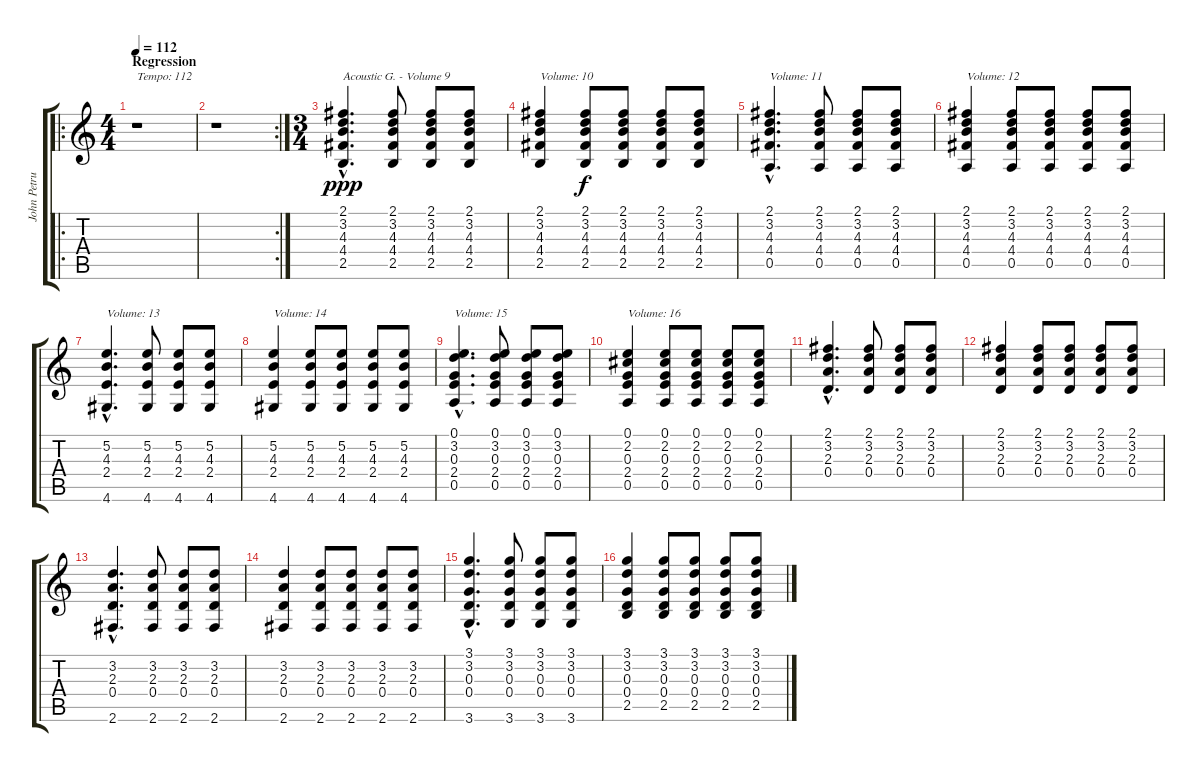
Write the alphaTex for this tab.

\track ("John Petrucci - 6 Strings Guitar" "John Petru") {instrument distortionguitar}
\staff {score tabs}
\tuning (E4 B3 G3 D3 A2 E2) {hide}
\ro
\ts (4 4)
\section ("" "Regression")
\tempo 112
\clef g2
\ks c
r.1{txt "Tempo: 112" dy ppp instrument distortionguitar} |
\rc 2
r.1 |
\ts (3 4)
(2.1{hac} 3.2{hac} 4.3{hac} 4.4{hac} 2.5{hac}).4{d txt "Acoustic G. - Volume 9" volume 9 instrument acousticguitarsteel} (2.1 3.2 4.3 4.4 2.5).8 (2.1 3.2 4.3 4.4 2.5).8 (2.1 3.2 4.3 4.4 2.5).8 |
(2.1 3.2 4.3 4.4 2.5).4{txt "Volume: 10" volume 10} (2.1 3.2 4.3 4.4 2.5).8{dy f} (2.1 3.2 4.3 4.4 2.5).8 (2.1 3.2 4.3 4.4 2.5).8 (2.1 3.2 4.3 4.4 2.5).8 |
(2.1{hac} 3.2{hac} 4.3{hac} 4.4{hac} 0.5{hac}).4{d txt "Volume: 11" volume 11} (2.1 3.2 4.3 4.4 0.5).8 (2.1 3.2 4.3 4.4 0.5).8 (2.1 3.2 4.3 4.4 0.5).8 |
(2.1 3.2 4.3 4.4 0.5).4{txt "Volume: 12" volume 12} (2.1 3.2 4.3 4.4 0.5).8 (2.1 3.2 4.3 4.4 0.5).8 (2.1 3.2 4.3 4.4 0.5).8 (2.1 3.2 4.3 4.4 0.5).8 |
(5.2{hac} 4.3{hac} 2.4{hac} 4.6{hac}).4{d txt "Volume: 13" volume 13} (5.2 4.3 2.4 4.6).8 (5.2 4.3 2.4 4.6).8 (5.2 4.3 2.4 4.6).8 |
(5.2 4.3 2.4 4.6).4{txt "Volume: 14" volume 14} (5.2 4.3 2.4 4.6).8 (5.2 4.3 2.4 4.6).8 (5.2 4.3 2.4 4.6).8 (5.2 4.3 2.4 4.6).8 |
(0.1{hac} 3.2{hac} 0.3{hac} 2.4{hac} 0.5{hac}).4{d txt "Volume: 15" volume 15} (0.1 3.2 0.3 2.4 0.5).8 (0.1 3.2 0.3 2.4 0.5).8 (0.1 3.2 0.3 2.4 0.5).8 |
(0.1 2.2 0.3 2.4 0.5).4{txt "Volume: 16" volume 16} (0.1 2.2 0.3 2.4 0.5).8 (0.1 2.2 0.3 2.4 0.5).8 (0.1 2.2 0.3 2.4 0.5).8 (0.1 2.2 0.3 2.4 0.5).8 |
(2.1{hac} 3.2{hac} 2.3{hac} 0.4{hac}).4{d} (2.1 3.2 2.3 0.4).8 (2.1 3.2 2.3 0.4).8 (2.1 3.2 2.3 0.4).8 |
(2.1 3.2 2.3 0.4).4 (2.1 3.2 2.3 0.4).8 (2.1 3.2 2.3 0.4).8 (2.1 3.2 2.3 0.4).8 (2.1 3.2 2.3 0.4).8 |
(3.2{hac} 2.3{hac} 0.4{hac} 2.6{hac}).4{d} (3.2 2.3 0.4 2.6).8 (3.2 2.3 0.4 2.6).8 (3.2 2.3 0.4 2.6).8 |
(3.2 2.3 0.4 2.6).4 (3.2 2.3 0.4 2.6).8 (3.2 2.3 0.4 2.6).8 (3.2 2.3 0.4 2.6).8 (3.2 2.3 0.4 2.6).8 |
(3.1{hac} 3.2{hac} 0.3{hac} 0.4{hac} 3.6{hac}).4{d} (3.1 3.2 0.3 0.4 3.6).8 (3.1 3.2 0.3 0.4 3.6).8 (3.1 3.2 0.3 0.4 3.6).8 |
(3.1 3.2 0.3 0.4 2.5).4 (3.1 3.2 0.3 0.4 2.5).8 (3.1 3.2 0.3 0.4 2.5).8 (3.1 3.2 0.3 0.4 2.5).8 (3.1 3.2 0.3 0.4 2.5).8
